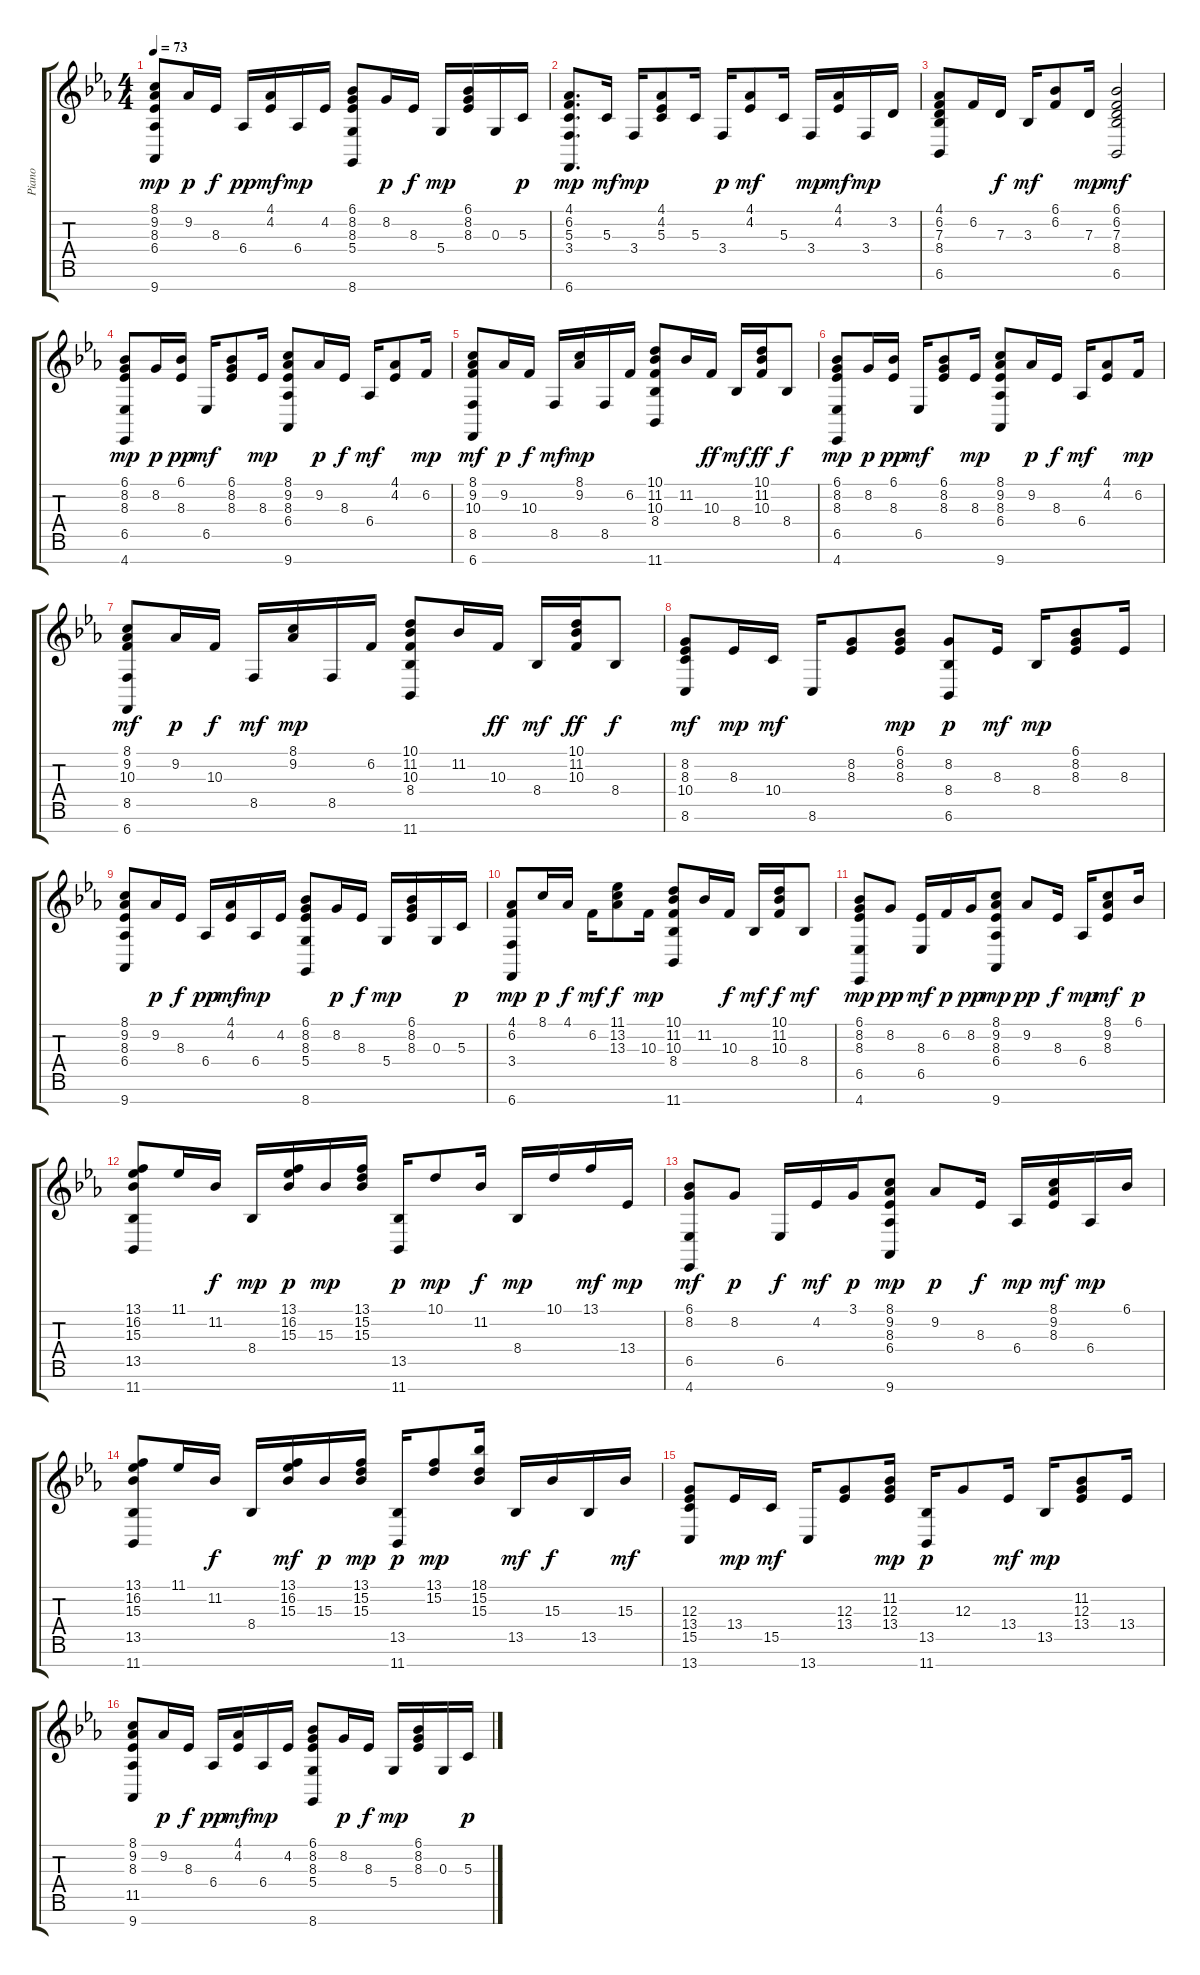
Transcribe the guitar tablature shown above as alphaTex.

\track ("Piano" "Piano") {instrument acousticgrandpiano}
\staff {score tabs}
\tuning (E4 B3 G3 D3 A2 E2 B1) {hide}
\ts (4 4)
\tempo 73
\clef g2
\ks eb
(8.1 9.2 8.3 6.4 9.7).8{dy mp} 9.2.16{dy p} 8.3.16{dy f} 6.4.16{dy pp} (4.1 4.2).16{dy mf} 6.4.16{dy mp} 4.2.16 (6.1 8.2 8.3 5.4 8.7).8 8.2.16{dy p} 8.3.16{dy f} 5.4.16{dy mp} (6.1 8.2 8.3).16 0.3.16 5.3.16{dy p} |
(4.1 6.2 5.3 3.4 6.7).8{d dy mp} 5.3.16{dy mf} 3.4.16{dy mp} (4.1 4.2 5.3).8 5.3.16 3.4.16{dy p} (4.1 4.2).8{dy mf} 5.3.16 3.4.16{dy mp} (4.1 4.2).16{dy mf} 3.4.16{dy mp} 3.2.16 |
(4.1 6.2 7.3 8.4 6.6).8 6.2.16 7.3.16{dy f} 3.3.16{dy mf} (6.1 6.2).8 7.3.16{dy mp} (6.1 6.2 7.3 8.4 6.6).2{dy mf} |
(6.1 8.2 8.3 6.5 4.7).8{dy mp} 8.2.16{dy p} (6.1 8.3).16{dy pp} 6.5.16{dy mf} (6.1 8.2 8.3).8 8.3.16{dy mp} (8.1 9.2 8.3 6.4 9.7).8 9.2.16{dy p} 8.3.16{dy f} 6.4.16{dy mf} (4.1 4.2).8 6.2.16{dy mp} |
(8.1 9.2 10.3 8.5 6.7).8{dy mf} 9.2.16{dy p} 10.3.16{dy f} 8.5.16{dy mf} (8.1 9.2).16{dy mp} 8.5.16 6.2.16 (10.1 11.2 10.3 8.4 11.7).8 11.2.16 10.3.16{dy ff} 8.4.16{dy mf} (10.1 11.2 10.3).16{dy ff} 8.4.8{dy f} |
(6.1 8.2 8.3 6.5 4.7).8{dy mp} 8.2.16{dy p} (6.1 8.3).16{dy pp} 6.5.16{dy mf} (6.1 8.2 8.3).8 8.3.16{dy mp} (8.1 9.2 8.3 6.4 9.7).8 9.2.16{dy p} 8.3.16{dy f} 6.4.16{dy mf} (4.1 4.2).8 6.2.16{dy mp} |
(8.1 9.2 10.3 8.5 6.7).8{dy mf} 9.2.16{dy p} 10.3.16{dy f} 8.5.16{dy mf} (8.1 9.2).16{dy mp} 8.5.16 6.2.16 (10.1 11.2 10.3 8.4 11.7).8 11.2.16 10.3.16{dy ff} 8.4.16{dy mf} (10.1 11.2 10.3).16{dy ff} 8.4.8{dy f} |
(8.2 8.3 10.4 8.6).8{dy mf} 8.3.16{dy mp} 10.4.16{dy mf} 8.6.16 (8.2 8.3).8 (6.1 8.2 8.3).8{dy mp} (8.2 8.4 6.6).8{dy p} 8.3.16{dy mf} 8.4.16{dy mp} (6.1 8.2 8.3).8 8.3.16 |
(8.1 9.2 8.3 6.4 9.7).8 9.2.16{dy p} 8.3.16{dy f} 6.4.16{dy pp} (4.1 4.2).16{dy mf} 6.4.16{dy mp} 4.2.16 (6.1 8.2 8.3 5.4 8.7).8 8.2.16{dy p} 8.3.16{dy f} 5.4.16{dy mp} (6.1 8.2 8.3).16 0.3.16 5.3.16{dy p} |
(4.1 6.2 3.4 6.7).8{dy mp} 8.1.16{dy p} 4.1.16{dy f} 6.2.16{dy mf} (11.1 13.2 13.3).8{dy f} 10.3.16{dy mp} (10.1 11.2 10.3 8.4 11.7).8 11.2.16 10.3.16{dy f} 8.4.16{dy mf} (10.1 11.2 10.3).16{dy f} 8.4.8{dy mf} |
(6.1 8.2 8.3 6.5 4.7).8{dy mp} 8.2.8{dy pp} (8.3 6.5).16{dy mf} 6.2.16{dy p} 8.2.16{dy pp} (8.1 9.2 8.3 6.4 9.7).8{dy mp} 9.2.8{dy pp} 8.3.16{dy f} 6.4.16{dy mp} (8.1 9.2 8.3).8{dy mf} 6.1.16{dy p} |
(13.1 16.2 15.3 13.5 11.7).8 11.1.16 11.2.16{dy f} 8.4.16{dy mp} (13.1 16.2 15.3).16{dy p} 15.3.16{dy mp} (13.1 15.2 15.3).16 (13.5 11.7).16{dy p} 10.1.8{dy mp} 11.2.16{dy f} 8.4.16{dy mp} 10.1.16 13.1.16{dy mf} 13.4.16{dy mp} |
(6.1 8.2 6.5 4.7).8{dy mf} 8.2.8{dy p} 6.5.16{dy f} 4.2.16{dy mf} 3.1.16{dy p} (8.1 9.2 8.3 6.4 9.7).8{dy mp} 9.2.8{dy p} 8.3.16{dy f} 6.4.16{dy mp} (8.1 9.2 8.3).16{dy mf} 6.4.16{dy mp} 6.1.16 |
(13.1 16.2 15.3 13.5 11.7).8{txt ""} 11.1.16 11.2.16{dy f} 8.4.16 (13.1 16.2 15.3).16{dy mf} 15.3.16{dy p} (13.1 15.2 15.3).16{dy mp} (13.5 11.7).16{dy p} (13.1 15.2).8{dy mp} (18.1 15.2 15.3).16 13.5.16{dy mf} 15.3.16{dy f} 13.5.16 15.3.16{dy mf} |
(12.3 13.4 15.5 13.7).8 13.4.16{dy mp} 15.5.16{dy mf} 13.7.16 (12.3 13.4).8 (11.2 12.3 13.4).16{dy mp} (13.5 11.7).16{dy p} 12.3.8 13.4.16{dy mf} 13.5.16{dy mp} (11.2 12.3 13.4).8 13.4.16 |
(8.1 9.2 8.3 11.5 9.7).8 9.2.16{dy p} 8.3.16{dy f} 6.4.16{dy pp} (4.1 4.2).16{dy mf} 6.4.16{dy mp} 4.2.16 (6.1 8.2 8.3 5.4 8.7).8 8.2.16{dy p} 8.3.16{dy f} 5.4.16{dy mp} (6.1 8.2 8.3).16 0.3.16 5.3.16{dy p}
